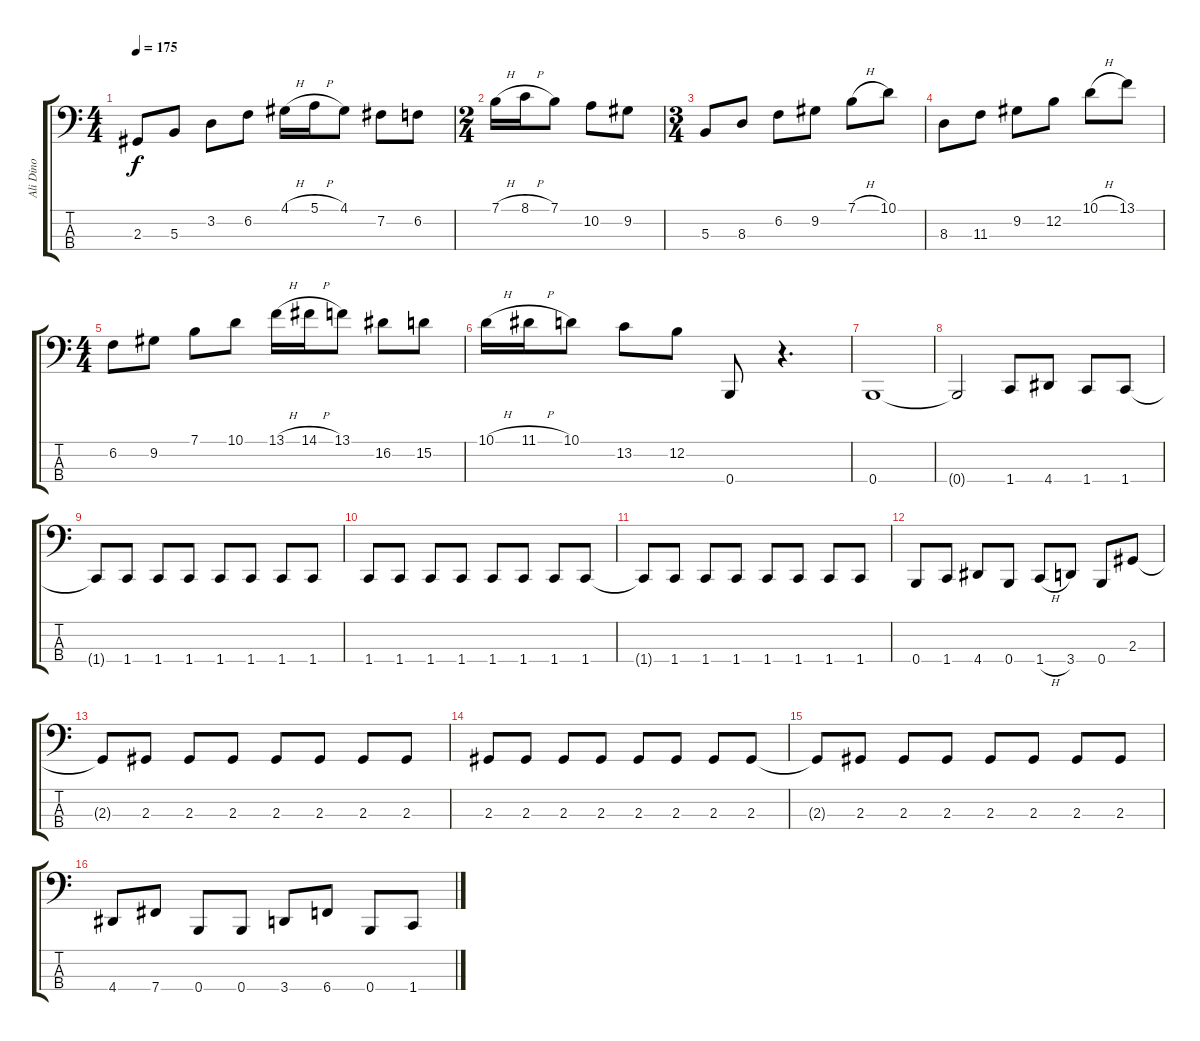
\track ("Ali Dino" "Ali Dino") {instrument electricbasspick}
\staff {score tabs}
\tuning (E2 B1 Gb1 B0) {hide}
\ts (4 4)
\tempo 175
\clef f4
\ks c
2.3.8{dy f} 5.3.8 3.2.8 6.2.8 4.1{h}.16 5.1{h}.16 4.1.8 7.2.8 6.2.8 |
\ts (2 4)
7.1{h}.16 8.1{h}.16 7.1.8 10.2.8 9.2.8 |
\ts (3 4)
5.3.8 8.3.8 6.2.8 9.2.8 7.1{h}.8 10.1.8 |
8.3.8 11.3.8 9.2.8 12.2.8 10.1{h}.8 13.1.8 |
\ts (4 4)
6.2.8 9.2.8 7.1.8 10.1.8 13.1{h}.16 14.1{h}.16 13.1.8 16.2.8 15.2.8 |
10.1{h}.16 11.1{h}.16 10.1.8 13.2.8 12.2.8 0.4.8 r.4{d} |
0.4.1 |
0.4{t}.2 1.4.8 4.4.8 1.4.8 1.4.8 |
1.4{t}.8 1.4.8 1.4.8 1.4.8 1.4.8 1.4.8 1.4.8 1.4.8 |
1.4.8 1.4.8 1.4.8 1.4.8 1.4.8 1.4.8 1.4.8 1.4.8 |
1.4{t}.8 1.4.8 1.4.8 1.4.8 1.4.8 1.4.8 1.4.8 1.4.8 |
0.4.8 1.4.8 4.4.8 0.4.8 1.4{h}.8 3.4.8 0.4.8 2.3.8 |
2.3{t}.8 2.3.8 2.3.8 2.3.8 2.3.8 2.3.8 2.3.8 2.3.8 |
2.3.8 2.3.8 2.3.8 2.3.8 2.3.8 2.3.8 2.3.8 2.3.8 |
2.3{t}.8 2.3.8 2.3.8 2.3.8 2.3.8 2.3.8 2.3.8 2.3.8 |
4.4.8 7.4.8 0.4.8 0.4.8 3.4.8 6.4.8 0.4.8 1.4.8
